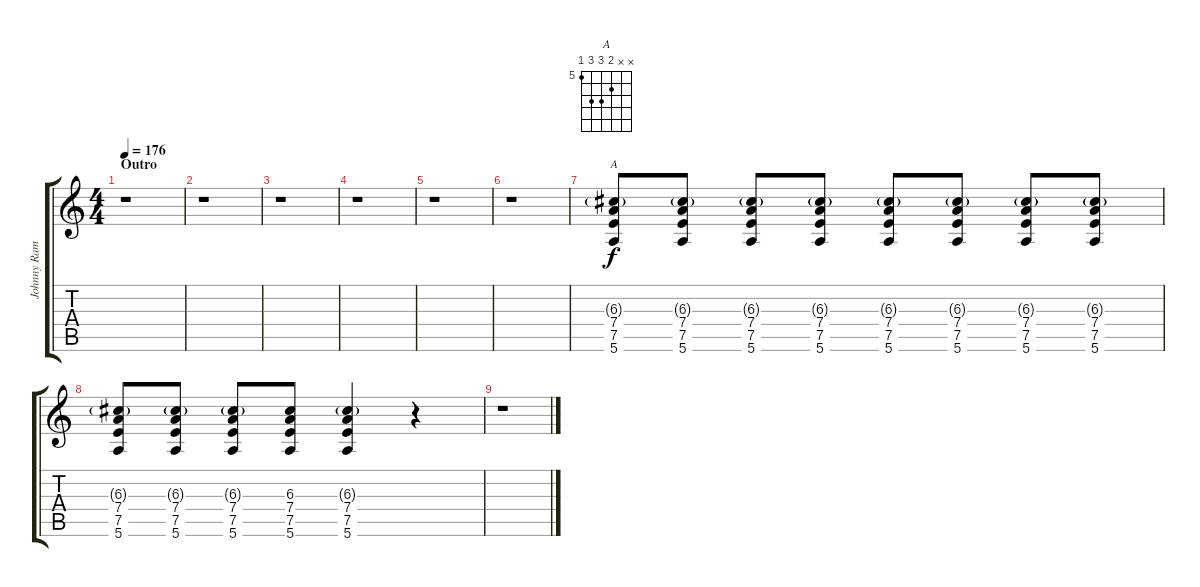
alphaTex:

\track ("Johnny Ramone" "Johnny Ram") {instrument distortionguitar}
\staff {score tabs}
\tuning (E4 B3 G3 D3 A2 E2) {hide}
\chord ("A" x x 6 7 7 5) {firstfret 5}
\ts (4 4)
\section ("" "Outro")
\tempo 176
\clef g2
\ks c
r.1{dy f} |
r.1 |
r.1 |
r.1 |
r.1 |
r.1 |
(6.3{g} 7.4 7.5 5.6).8{ch "A"} (6.3{g} 7.4 7.5 5.6).8 (6.3{g} 7.4 7.5 5.6).8 (6.3{g} 7.4 7.5 5.6).8 (6.3{g} 7.4 7.5 5.6).8 (6.3{g} 7.4 7.5 5.6).8 (6.3{g} 7.4 7.5 5.6).8 (6.3{g} 7.4 7.5 5.6).8 |
(6.3{g} 7.4 7.5 5.6).8 (6.3{g} 7.4 7.5 5.6).8 (6.3{g} 7.4 7.5 5.6).8 (6.3 7.4 7.5 5.6).8 (6.3{g} 7.4 7.5 5.6).4 r.4 |
r.1
